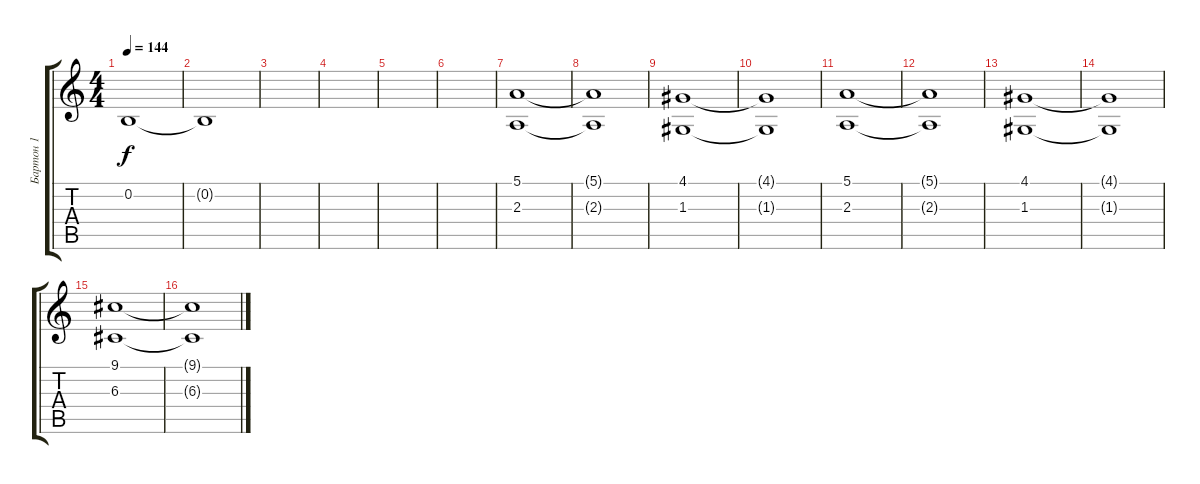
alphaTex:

\track ("Бартон 1" "Бартон 1") {instrument choiraahs}
\staff {score tabs}
\tuning (E4 B3 G3 D3 A2 E2) {hide}
\ts (4 4)
\tempo 144
\clef g2
\ks c
0.2.1{dy f} |
0.2{t}.1 |
|
|
|
|
(5.1 2.3).1{instrument pad2warm} |
(5.1{t} 2.3{t}).1 |
(4.1 1.3).1 |
(4.1{t} 1.3{t}).1 |
(5.1 2.3).1 |
(5.1{t} 2.3{t}).1 |
(4.1 1.3).1 |
(4.1{t} 1.3{t}).1 |
(9.1 6.3).1 |
(9.1{t} 6.3{t}).1
